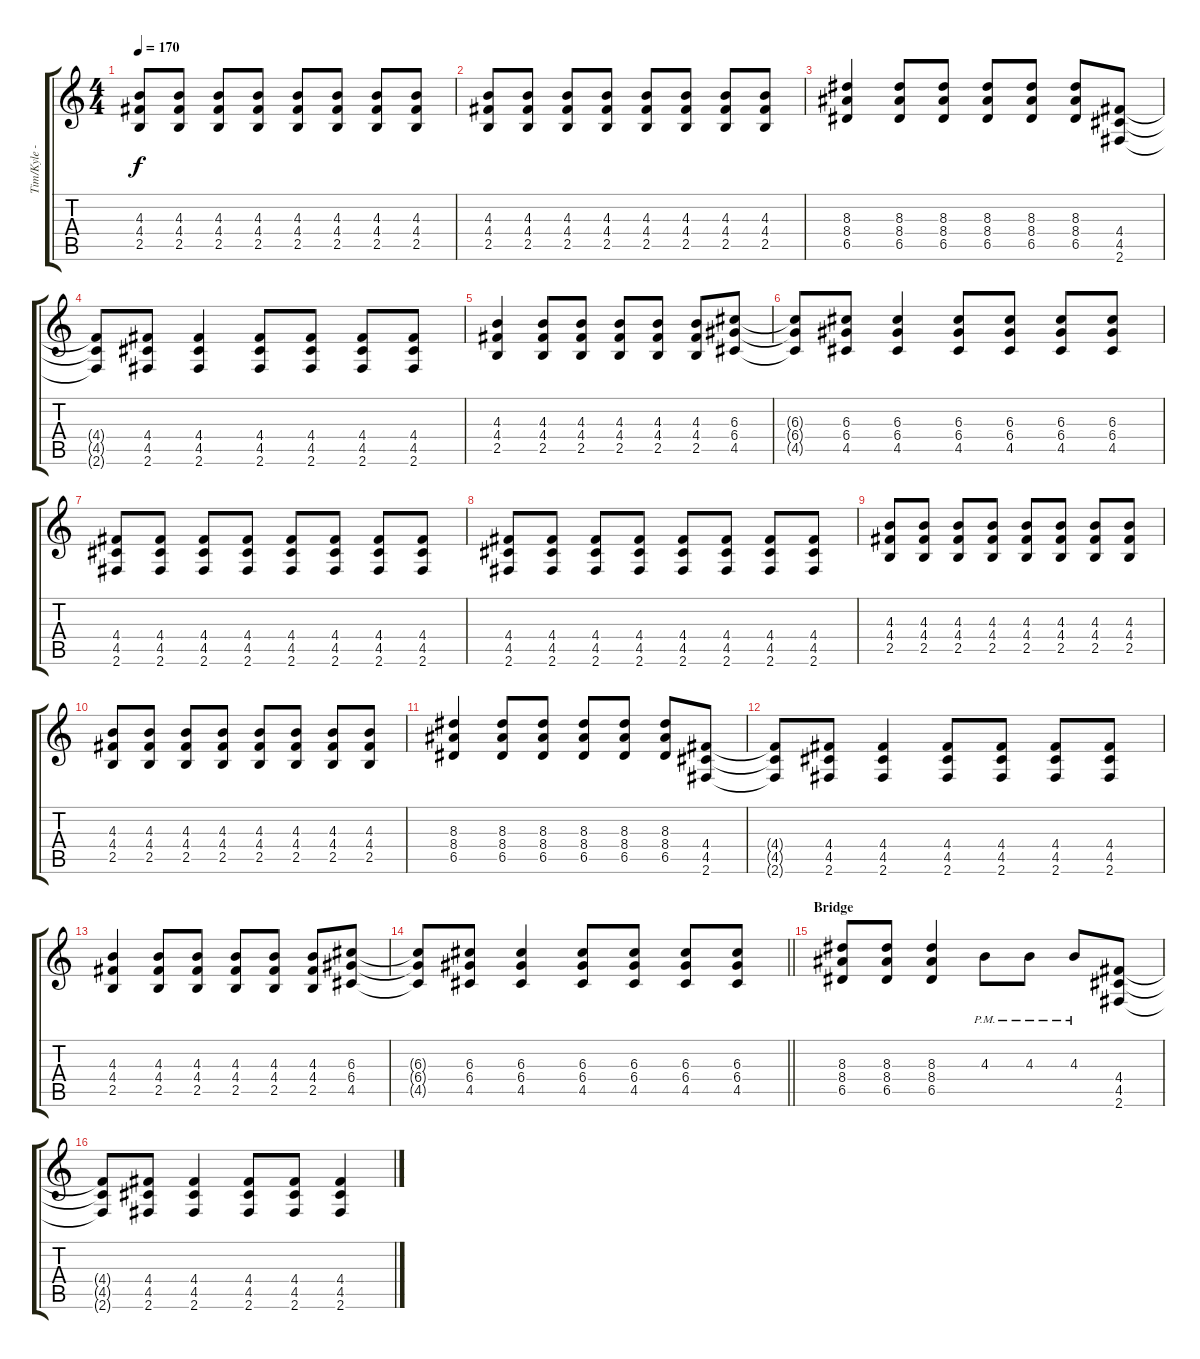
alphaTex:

\track ("Tim/Kyle - Guitar" "Tim/Kyle -") {instrument distortionguitar}
\staff {score tabs}
\tuning (E4 B3 G3 D3 A2 E2) {hide}
\ts (4 4)
\tempo 170
\clef g2
\ks c
(4.3 4.4 2.5).8{dy f} (4.3 4.4 2.5).8 (4.3 4.4 2.5).8 (4.3 4.4 2.5).8 (4.3 4.4 2.5).8 (4.3 4.4 2.5).8 (4.3 4.4 2.5).8 (4.3 4.4 2.5).8 |
(4.3 4.4 2.5).8 (4.3 4.4 2.5).8 (4.3 4.4 2.5).8 (4.3 4.4 2.5).8 (4.3 4.4 2.5).8 (4.3 4.4 2.5).8 (4.3 4.4 2.5).8 (4.3 4.4 2.5).8 |
(8.3 8.4 6.5).4 (8.3 8.4 6.5).8 (8.3 8.4 6.5).8 (8.3 8.4 6.5).8 (8.3 8.4 6.5).8 (8.3 8.4 6.5).8 (4.4 4.5 2.6).8 |
(4.4{t} 4.5{t} 2.6{t}).8 (4.4 4.5 2.6).8 (4.4 4.5 2.6).4 (4.4 4.5 2.6).8 (4.4 4.5 2.6).8 (4.4 4.5 2.6).8 (4.4 4.5 2.6).8 |
(4.3 4.4 2.5).4 (4.3 4.4 2.5).8 (4.3 4.4 2.5).8 (4.3 4.4 2.5).8 (4.3 4.4 2.5).8 (4.3 4.4 2.5).8 (6.3 6.4 4.5).8 |
(6.3{t} 6.4{t} 4.5{t}).8 (6.3 6.4 4.5).8 (6.3 6.4 4.5).4 (6.3 6.4 4.5).8 (6.3 6.4 4.5).8 (6.3 6.4 4.5).8 (6.3 6.4 4.5).8 |
(4.4 4.5 2.6).8 (4.4 4.5 2.6).8 (4.4 4.5 2.6).8 (4.4 4.5 2.6).8 (4.4 4.5 2.6).8 (4.4 4.5 2.6).8 (4.4 4.5 2.6).8 (4.4 4.5 2.6).8 |
(4.4 4.5 2.6).8 (4.4 4.5 2.6).8 (4.4 4.5 2.6).8 (4.4 4.5 2.6).8 (4.4 4.5 2.6).8 (4.4 4.5 2.6).8 (4.4 4.5 2.6).8 (4.4 4.5 2.6).8 |
(4.3 4.4 2.5).8 (4.3 4.4 2.5).8 (4.3 4.4 2.5).8 (4.3 4.4 2.5).8 (4.3 4.4 2.5).8 (4.3 4.4 2.5).8 (4.3 4.4 2.5).8 (4.3 4.4 2.5).8 |
(4.3 4.4 2.5).8 (4.3 4.4 2.5).8 (4.3 4.4 2.5).8 (4.3 4.4 2.5).8 (4.3 4.4 2.5).8 (4.3 4.4 2.5).8 (4.3 4.4 2.5).8 (4.3 4.4 2.5).8 |
(8.3 8.4 6.5).4 (8.3 8.4 6.5).8 (8.3 8.4 6.5).8 (8.3 8.4 6.5).8 (8.3 8.4 6.5).8 (8.3 8.4 6.5).8 (4.4 4.5 2.6).8 |
(4.4{t} 4.5{t} 2.6{t}).8 (4.4 4.5 2.6).8 (4.4 4.5 2.6).4 (4.4 4.5 2.6).8 (4.4 4.5 2.6).8 (4.4 4.5 2.6).8 (4.4 4.5 2.6).8 |
(4.3 4.4 2.5).4 (4.3 4.4 2.5).8 (4.3 4.4 2.5).8 (4.3 4.4 2.5).8 (4.3 4.4 2.5).8 (4.3 4.4 2.5).8 (6.3 6.4 4.5).8 |
\barLineRight lightlight
(6.3{t} 6.4{t} 4.5{t}).8 (6.3 6.4 4.5).8 (6.3 6.4 4.5).4 (6.3 6.4 4.5).8 (6.3 6.4 4.5).8 (6.3 6.4 4.5).8 (6.3 6.4 4.5).8 |
\section ("" "Bridge")
(8.3 8.4 6.5).8 (8.3 8.4 6.5).8 (8.3 8.4 6.5).4 4.3{pm}.8 4.3{pm}.8 4.3{pm}.8 (4.4 4.5 2.6).8 |
(4.4{t} 4.5{t} 2.6{t}).8 (4.4 4.5 2.6).8 (4.4 4.5 2.6).4 (4.4 4.5 2.6).8 (4.4 4.5 2.6).8 (4.4 4.5 2.6).4
